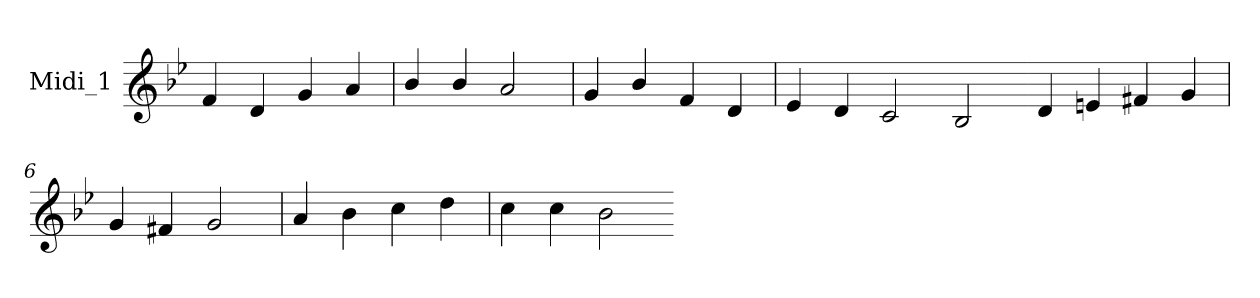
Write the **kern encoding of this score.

**kern
*part1
*staff1
*I"Midi_1
*clefG2
*k[b-e-]
*B-:
=1
4f
4d
4g
4a
=2
4b-/
4b-/
2a/
=3
4g/
4b-/
4f
4d
=4
4e-
4d
2c
2B-
!!LO:LB:g=z
=5-
4d
4en
4f#X
4g
=6
4g
4f#X
2g
=7
4a
4b-
4cc
4dd
=8
4cc
4cc
2b-
=-
*-
